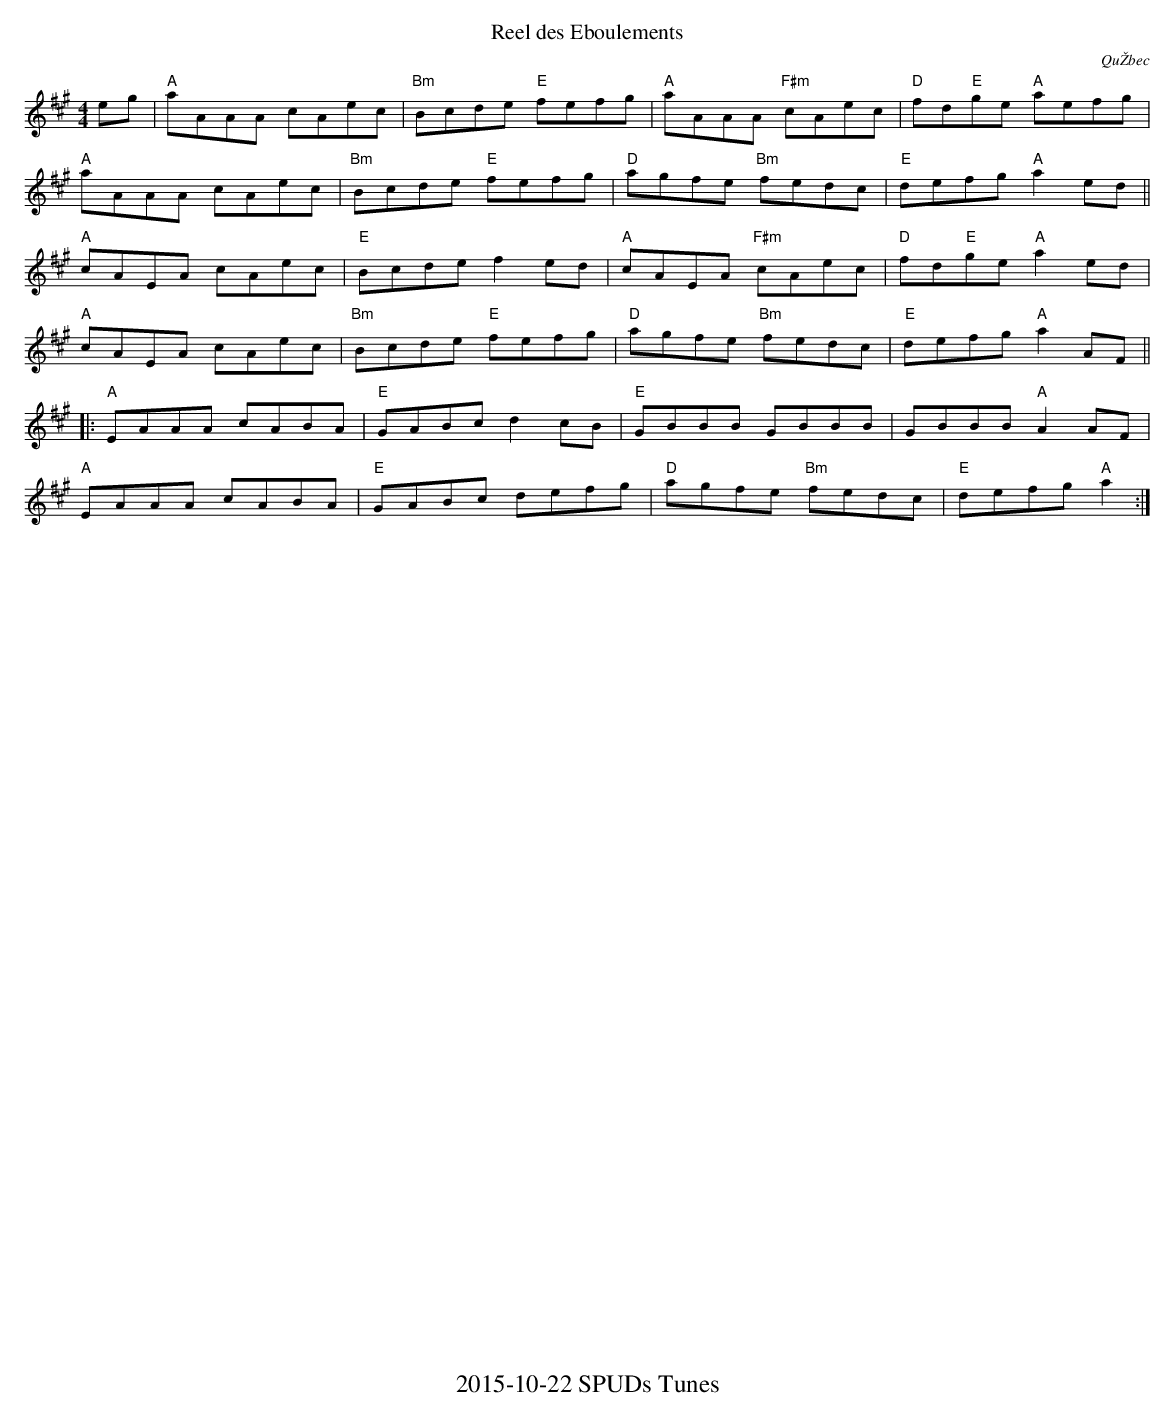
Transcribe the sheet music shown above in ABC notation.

X:1
T:Reel des Eboulements
O:QuŽbec
M:4/4
L:1/8
K:A
eg|"A"aAAA cAec | "Bm"Bcde "E"fefg |"A"aAAA "F#m"cAec | "D"fd"E"ge "A"aefg |
"A"aAAA cAec | "Bm"Bcde "E"fefg |"D"agfe "Bm"fedc |"E"defg "A"a2 ed ||
"A" cAEA cAec |"E"Bcde f2 ed | "A"cAEA "F#m"cAec | "D"fd"E"ge "A"a2ed |
"A"cAEA cAec |"Bm"Bcde "E"fefg | "D"agfe "Bm"fedc |"E"defg "A"a2AF||
|:"A"EAAA cABA | "E"GABc d2 cB | "E"GBBB GBBB | GBBB "A"A2 AF |
"A"EAAA cABA | "E"GABc defg | "D"agfe "Bm"fedc |"E"defg "A"a2 :|
